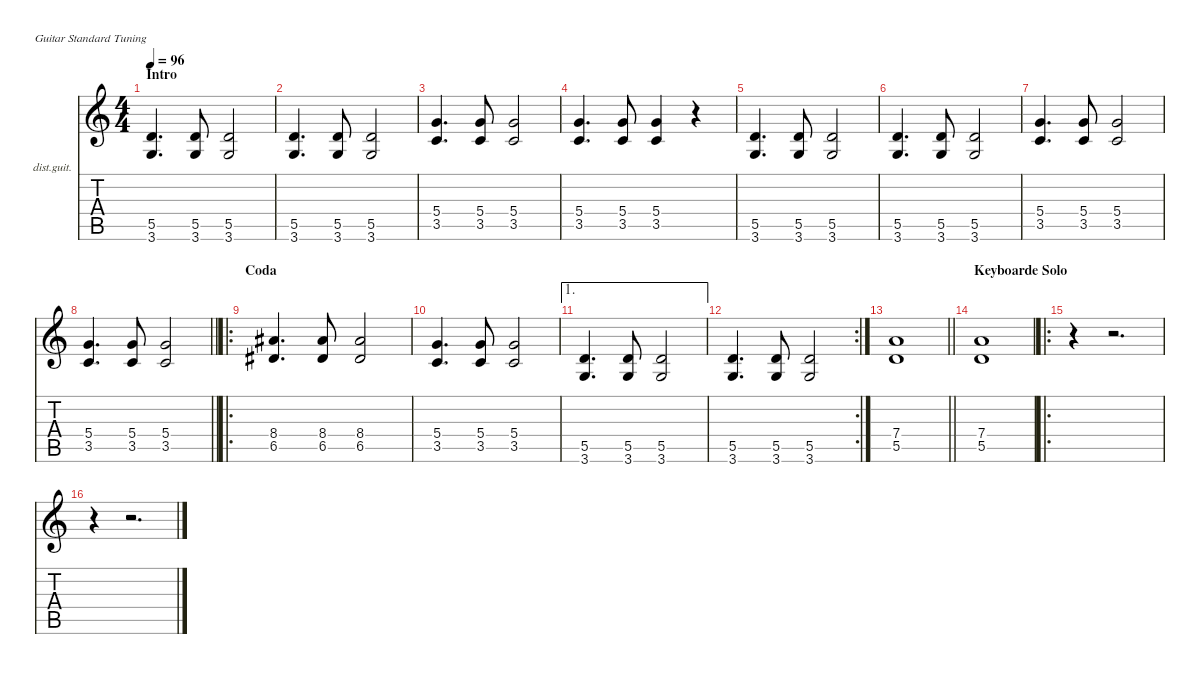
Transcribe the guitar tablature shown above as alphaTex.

\defaultSystemsLayout 4
\hideDynamics
\bracketExtendMode nobrackets
\firstSystemTrackNameOrientation horizontal
\otherSystemsTrackNameOrientation horizontal
\track ("Rythm" "dist.guit.") {instrument distortionguitar}
\staff {score tabs}
\tuning (E4 B3 G3 D3 A2 E2)
\ts (4 4)
\beaming (8 2 2 2 2)
\section ("" "Intro")
\tempo 96
\clef g2
\ks c
(5.5 3.6).4{d dy f instrument distortionguitar} (5.5 3.6).8 (5.5 3.6).2 |
(5.5 3.6).4{d} (5.5 3.6).8 (5.5 3.6).2 |
(5.4 3.5).4{d} (5.4 3.5).8 (5.4 3.5).2 |
(5.4 3.5).4{d} (5.4 3.5).8 (5.4 3.5).4 r.4 |
(5.5 3.6).4{d} (5.5 3.6).8 (5.5 3.6).2 |
(5.5 3.6).4{d} (5.5 3.6).8 (5.5 3.6).2 |
(5.4 3.5).4{d} (5.4 3.5).8 (5.4 3.5).2 |
\barLineRight lightlight
(5.4 3.5).4{d} (5.4 3.5).8 (5.4 3.5).2 |
\ro
\section ("" "Coda")
(8.4{acc #} 6.5{acc #}).4{d} (8.4{acc #} 6.5{acc #}).8 (8.4{acc #} 6.5{acc #}).2 |
(5.4 3.5).4{d} (5.4 3.5).8 (5.4 3.5).2 |
\ae 1
(5.5 3.6).4{d} (5.5 3.6).8 (5.5 3.6).2 |
\rc 2
(5.5 3.6).4{d} (5.5 3.6).8 (5.5 3.6).2 |
\barLineRight lightlight
(7.4 5.5).1 |
\section ("" "Keyboarde Solo")
(7.4 5.5).1 |
\ro
r.4 r.2{d} |
r.4 r.2{d}
